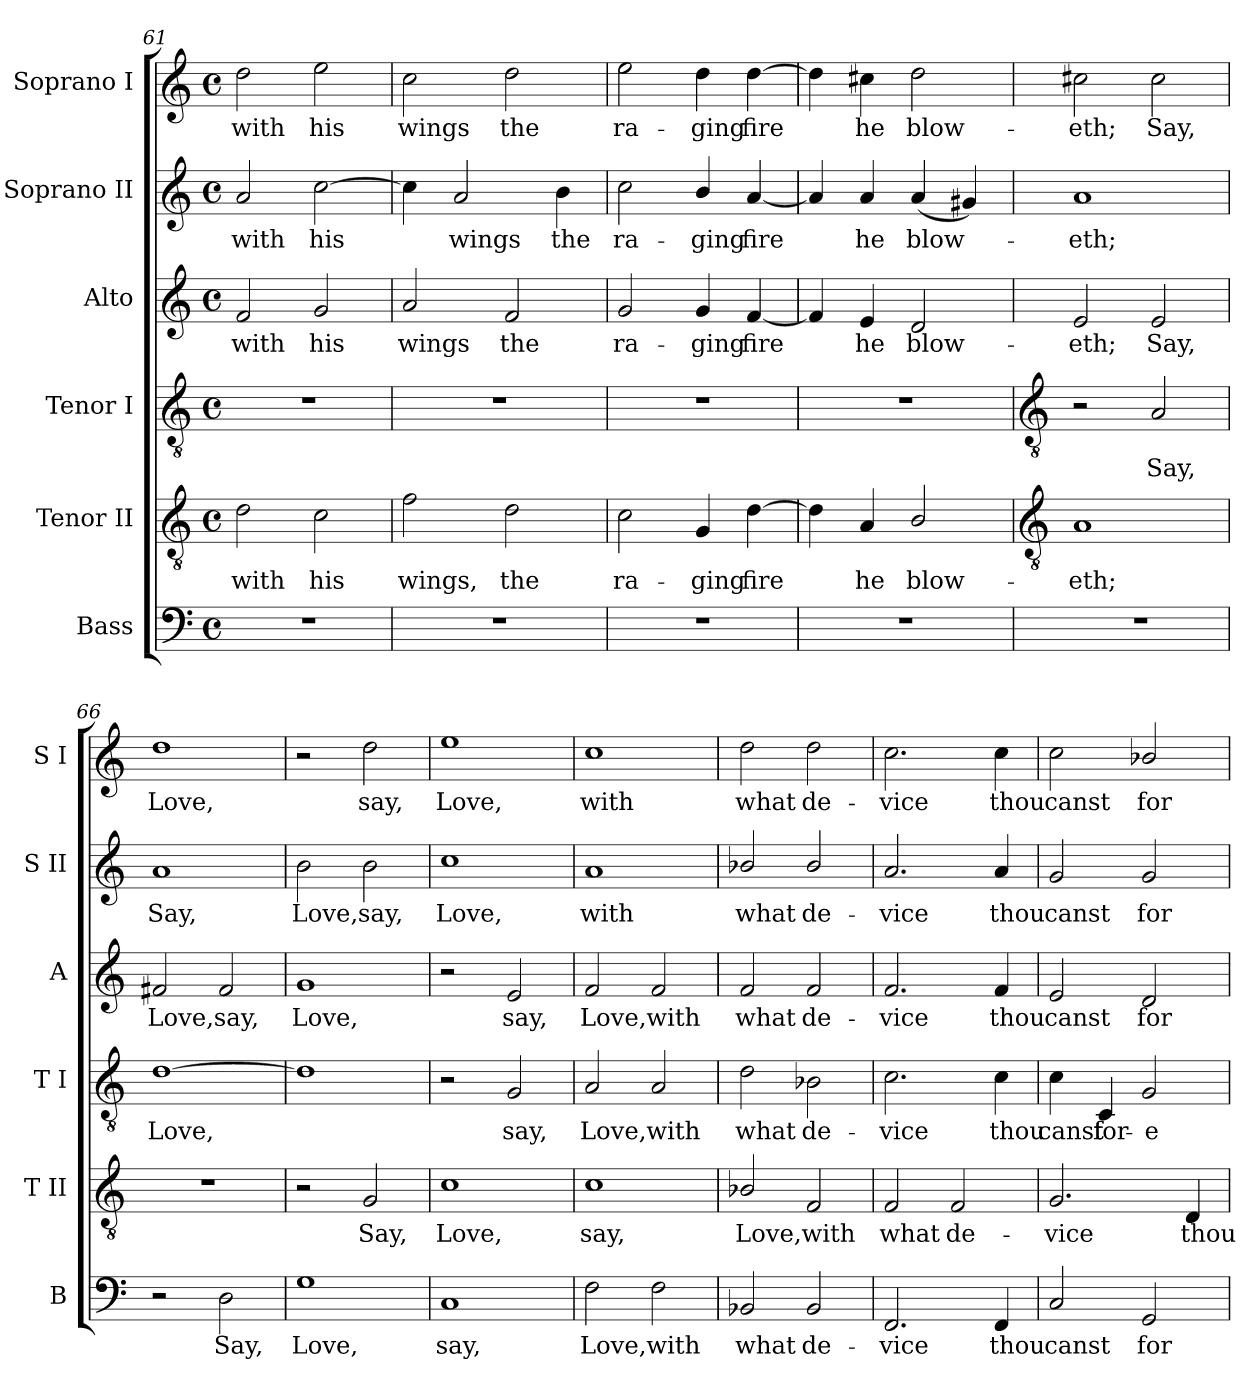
**kern	**text	**kern	**text	**kern	**text	**kern	**text	**kern	**text	**kern	**text
*part6	*part6	*part5	*part5	*part4	*part4	*part3	*part3	*part2	*part2	*part1	*part1
*staff6	*staff6	*staff5	*staff5	*staff4	*staff4	*staff3	*staff3	*staff2	*staff2	*staff1	*staff1
*I"Bass	*	*I"Tenor II	*	*I"Tenor I	*	*I"Alto	*	*I"Soprano II	*	*I"Soprano I	*
*I'B	*	*I'T II	*	*I'T I	*	*I'A	*	*I'S II	*	*I'S I	*
*clefF4	*	*clefGv2	*	*clefGv2	*	*clefG2	*	*clefG2	*	*clefG2	*
*k[]	*	*k[]	*	*k[]	*	*k[]	*	*k[]	*	*k[]	*
*C:	*	*C:	*	*C:	*	*C:	*	*C:	*	*C:	*
*M4/4	*	*M4/4	*	*M4/4	*	*M4/4	*	*M4/4	*	*M4/4	*
*met(c)	*	*met(c)	*	*met(c)	*	*met(c)	*	*met(c)	*	*met(c)	*
=61	=61	=61	=61	=61	=61	=61	=61	=61	=61	=61	=61
!	!	!	!LO:LY:b	!	!	!	!LO:LY:b	!	!LO:LY:b	!	!LO:LY:b
1r	.	2d	with	1r	.	2f	with	2a	with	2dd	with
!	!	!	!LO:LY:b	!	!	!	!LO:LY:b	!	!LO:LY:b	!	!LO:LY:b
.	.	2c	his	.	.	2g	his	[2cc	his	2ee	his
=62	=62	=62	=62	=62	=62	=62	=62	=62	=62	=62	=62
!	!	!	!LO:LY:b	!	!	!	!LO:LY:b	!	!	!	!LO:LY:b
1r	.	2f	wings,	1r	.	2a	wings	4cc]	.	2cc	wings
!	!	!	!	!	!	!	!	!	!LO:LY:b	!	!
.	.	.	.	.	.	.	.	2a	wings	.	.
!	!	!	!LO:LY:b	!	!	!	!LO:LY:b	!	!	!	!LO:LY:b
.	.	2d	the	.	.	2f	the	.	.	2dd	the
!	!	!	!	!	!	!	!	!	!LO:LY:b	!	!
.	.	.	.	.	.	.	.	4b	the	.	.
=63	=63	=63	=63	=63	=63	=63	=63	=63	=63	=63	=63
!	!	!	!LO:LY:b	!	!	!	!LO:LY:b	!	!LO:LY:b	!	!LO:LY:b
1r	.	2c	ra-	1r	.	2g	ra-	2cc	ra-	2ee	ra-
!	!	!	!LO:LY:b	!	!	!	!LO:LY:b	!	!LO:LY:b	!	!LO:LY:b
.	.	4G	-ging	.	.	4g	-ging	4b/	-ging	4dd	-ging
!	!	!	!LO:LY:b	!	!	!	!LO:LY:b	!	!LO:LY:b	!	!LO:LY:b
.	.	[4d	fire	.	.	[4f	fire	[4a	fire	[4dd	fire
=64	=64	=64	=64	=64	=64	=64	=64	=64	=64	=64	=64
1r	.	4d]	.	1r	.	4f]	.	4a]	.	4dd]	.
!	!	!	!LO:LY:b	!	!	!	!LO:LY:b	!	!LO:LY:b	!	!LO:LY:b
.	.	4A	he	.	.	4e	he	4a	he	4cc#X	he
!	!	!	!LO:LY:b	!	!	!	!LO:LY:b	!	!LO:LY:b	!	!LO:LY:b
.	.	2B/	blow-	.	.	2d	blow-	(<4a	blow-	2dd	blow-
.	.	.	.	.	.	.	.	4g#X)	.	.	.
!!LO:LB:g=z
=65	=65	=65	=65	=65	=65	=65	=65	=65	=65	=65	=65
*	*	*clefGv2	*	*clefGv2	*	*	*	*	*	*	*
!	!	!	!LO:LY:b	!	!	!	!LO:LY:b	!	!LO:LY:b	!	!LO:LY:b
1r	.	1A	-eth;	2r	.	2e	-eth;	1a	eth;	2cc#X	-eth;
!	!	!	!	!	!LO:LY:b	!	!LO:LY:b	!	!	!	!LO:LY:b
.	.	.	.	2A	Say,	2e	Say,	.	.	2cc#	Say,
=66	=66	=66	=66	=66	=66	=66	=66	=66	=66	=66	=66
!	!	!	!	!	!LO:LY:b	!	!LO:LY:b	!	!LO:LY:b	!	!LO:LY:b
2r	.	1r	.	[1d	Love,	2f#X	Love,	1a	Say,	1dd	Love,
!	!LO:LY:b	!	!	!	!	!	!LO:LY:b	!	!	!	!
2D	Say,	.	.	.	.	2f#	say,	.	.	.	.
=67	=67	=67	=67	=67	=67	=67	=67	=67	=67	=67	=67
!	!LO:LY:b	!	!	!	!	!	!LO:LY:b	!	!LO:LY:b	!	!
1G	Love,	2r	.	1d]	.	1g	Love,	2b	Love,	2r	.
!	!	!	!LO:LY:b	!	!	!	!	!	!LO:LY:b	!	!LO:LY:b
.	.	2G	Say,	.	.	.	.	2b	say,	2dd	say,
=68	=68	=68	=68	=68	=68	=68	=68	=68	=68	=68	=68
!	!LO:LY:b	!	!LO:LY:b	!	!	!	!	!	!LO:LY:b	!	!LO:LY:b
1C	say,	1c	Love,	2r	.	2r	.	1cc	Love,	1ee	Love,
!	!	!	!	!	!LO:LY:b	!	!LO:LY:b	!	!	!	!
.	.	.	.	2G	say,	2e	say,	.	.	.	.
=69	=69	=69	=69	=69	=69	=69	=69	=69	=69	=69	=69
!	!LO:LY:b	!	!LO:LY:b	!	!LO:LY:b	!	!LO:LY:b	!	!LO:LY:b	!	!LO:LY:b
2F	Love,	1c	say,	2A	Love,	2f	Love,	1a	with	1cc	with
!	!LO:LY:b	!	!	!	!LO:LY:b	!	!LO:LY:b	!	!	!	!
2F	with	.	.	2A	with	2f	with	.	.	.	.
=70	=70	=70	=70	=70	=70	=70	=70	=70	=70	=70	=70
!	!LO:LY:b	!	!LO:LY:b	!	!LO:LY:b	!	!LO:LY:b	!	!LO:LY:b	!	!LO:LY:b
2BB-X	what	2B-X/	Love,	2d	what	2f	what	2b-X/	what	2dd	what
!	!LO:LY:b	!	!LO:LY:b	!	!LO:LY:b	!	!LO:LY:b	!	!LO:LY:b	!	!LO:LY:b
2BB-	de-	2F	with	2B-X	de-	2f	de-	2b-/	de-	2dd	de-
=71	=71	=71	=71	=71	=71	=71	=71	=71	=71	=71	=71
!	!LO:LY:b	!	!LO:LY:b	!	!LO:LY:b	!	!LO:LY:b	!	!LO:LY:b	!	!LO:LY:b
2.FF	-vice	2F	what	2.c	-vice	2.f	-vice	2.a	-vice	2.cc	-vice
!	!	!	!LO:LY:b	!	!	!	!	!	!	!	!
.	.	2F	de-	.	.	.	.	.	.	.	.
!	!LO:LY:b	!	!	!	!LO:LY:b	!	!LO:LY:b	!	!LO:LY:b	!	!LO:LY:b
4FF	thou	.	.	4c	thou	4f	thou	4a	thou	4cc	thou
=72	=72	=72	=72	=72	=72	=72	=72	=72	=72	=72	=72
!	!LO:LY:b	!	!LO:LY:b	!	!LO:LY:b	!	!LO:LY:b	!	!LO:LY:b	!	!LO:LY:b
2C	canst	2.G	-vice	4c	canst	2e	canst	2g	canst	2cc	canst
!	!	!	!	!	!LO:LY:b	!	!	!	!	!	!
.	.	.	.	4C	for-	.	.	.	.	.	.
!	!LO:LY:b	!	!	!	!LO:LY:b	!	!LO:LY:b	!	!LO:LY:b	!	!LO:LY:b
2GG	for-	.	.	2G	-e-	2d	for-	2g	for-	2b-X/	for-
!	!	!	!LO:LY:b	!	!	!	!	!	!	!	!
.	.	4D	thou	.	.	.	.	.	.	.	.
=	=	=	=	=	=	=	=	=	=	=	=
*-	*-	*-	*-	*-	*-	*-	*-	*-	*-	*-	*-
